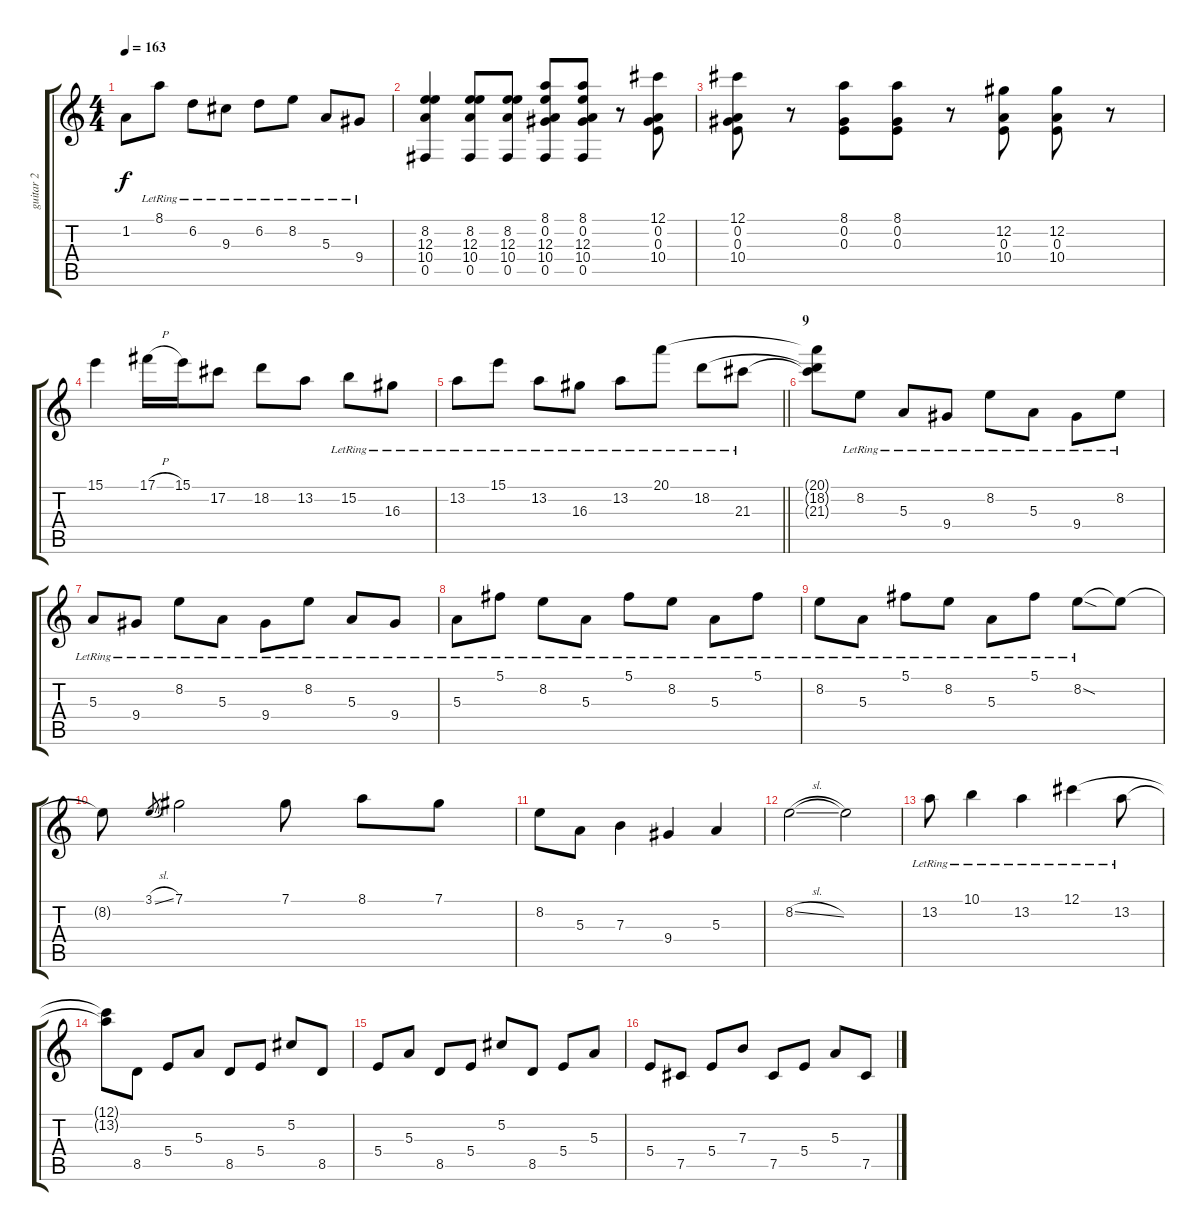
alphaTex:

\track ("guitar 2" "guitar 2") {instrument distortionguitar}
\staff {score tabs}
\tuning (Db4 Ab3 E3 B2 Gb2 B1) {hide}
\ts (4 4)
\tempo 163
\clef g2
\ks c
1.2{t}.8{dy f} 8.1{lr}.8 6.2{lr}.8 9.3{lr}.8 6.2{lr}.8 8.2{lr}.8 5.3{lr}.8 9.4{lr}.8 |
(8.2 12.3 10.4 0.5).4 (8.2 12.3 10.4 0.5).8 (8.2 12.3 10.4 0.5).8 (8.1 0.2 12.3 10.4 0.5).8 (8.1 0.2 12.3 10.4 0.5).8 r.8 (12.1 0.2 0.3 10.4).8 |
(12.1 0.2 0.3 10.4).8 r.8 (8.1 0.2 0.3).8 (8.1 0.2 0.3).8 r.8 (12.2 0.3 10.4).8 (12.2 0.3 10.4).8 r.8 |
15.1.4 17.1{h}.16 15.1.16 17.2.8 18.2.8 13.2.8 15.2{lr}.8 16.3{lr}.8 |
\barLineRight lightlight
13.2{lr}.8 15.1{lr}.8 13.2{lr}.8 16.3{lr}.8 13.2{lr}.8 20.1{lr}.8 18.2{lr}.8 21.3{lr}.8 |
\section ("" "9")
(20.1{t} 18.2{t} 21.3{t}).8 8.2{lr}.8 5.3{lr}.8 9.4{lr}.8 8.2{lr}.8 5.3{lr}.8 9.4{lr}.8 8.2{lr}.8 |
5.3{lr}.8 9.4{lr}.8 8.2{lr}.8 5.3{lr}.8 9.4{lr}.8 8.2{lr}.8 5.3{lr}.8 9.4{lr}.8 |
5.3{lr}.8 5.1{lr}.8 8.2{lr}.8 5.3{lr}.8 5.1{lr}.8 8.2{lr}.8 5.3{lr}.8 5.1{lr}.8 |
8.2{lr}.8 5.3{lr}.8 5.1{lr}.8 8.2{lr}.8 5.3{lr}.8 5.1{lr}.8 8.2{sod lr}.8 8.2{t}.8 |
8.2{t}.8 3.1{sl}.8{gr} 7.1.2 7.1.8 8.1.8 7.1.8 |
8.2.8 5.3.8 7.3.4 9.4.4 5.3.4 |
8.2{sl}.2 8.2{t}.2 |
13.2{lr}.8 10.1{lr}.4 13.2{lr}.4 12.1{lr}.4 13.2{lr}.8 |
(12.1{t} 13.2{t}).8 8.5.8 5.4.8 5.3.8 8.5.8 5.4.8 5.2.8 8.5.8 |
5.4.8 5.3.8 8.5.8 5.4.8 5.2.8 8.5.8 5.4.8 5.3.8 |
5.4.8 7.5.8 5.4.8 7.3.8 7.5.8 5.4.8 5.3.8 7.5.8
